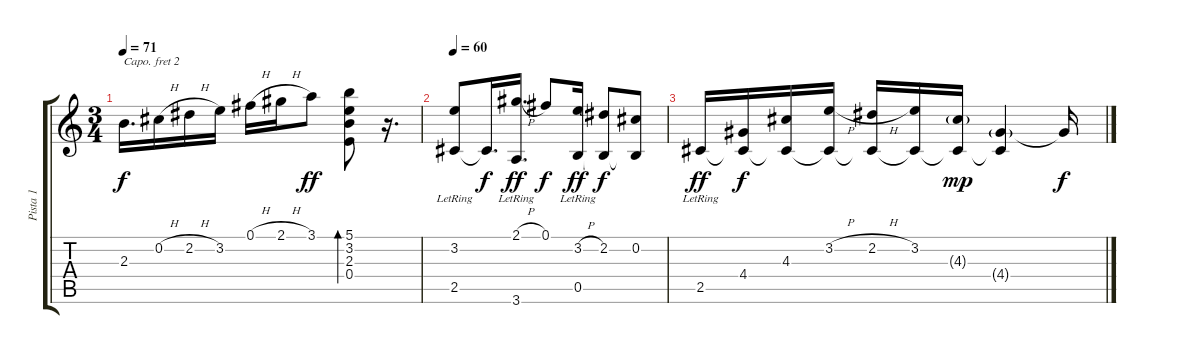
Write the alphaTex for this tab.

\track ("Pista 1" "Pista 1") {instrument acousticguitarnylon}
\staff {score tabs}
\capo 2
\tuning (E4 B3 G3 D3 A2 E2) {hide}
\ts (3 4)
\tempo 71
\clef g2
\ks c
2.3.16{d dy f} 0.2{h}.16 2.2{h}.16 3.2.16 0.1{h}.16 2.1{h}.16 3.1.8{dy ff} (5.1 3.2 2.3 0.4).8{bd 60} r.16{d} |
\tempo 60
(3.2 2.5{lr}).8 2.5{t}.16{d dy f} (2.1{h} 3.6{lr}).16{d dy ff} 0.1.8{dy f} (3.2{h} 0.5{lr}).16{dy ff} (2.2 0.5{t}).8{dy f} (0.2 0.5{t}).8 |
2.5{lr}.16{dy ff} (4.4 2.5{t}).16{dy f} (4.3 2.5{t}).16 (3.2{h} 2.5{t}).16 (2.2{h} 2.5{t}).16 (3.2 2.5{t}).16 (4.3{g} 2.5{t}).16{dy mp} (4.4{g} 2.5{t}).4 4.4{t}.16{dy f}
